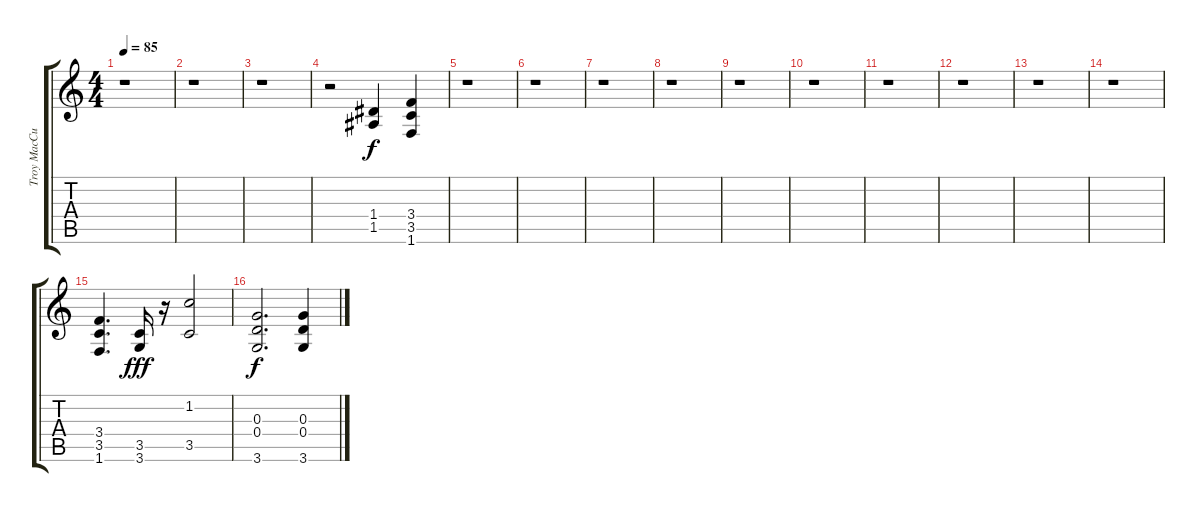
\track ("Troy MacCubbin" "Troy MacCu") {instrument overdrivenguitar}
\staff {score tabs}
\tuning (E4 B3 G3 D3 A2 E2) {hide}
\ts (4 4)
\tempo 85
\clef g2
\ks c
r.1{dy f} |
r.1 |
r.1 |
r.2 (1.4 1.5).4 (3.4 3.5 1.6).4 |
r.1 |
r.1 |
r.1 |
r.1 |
r.1 |
r.1 |
r.1 |
r.1 |
r.1 |
r.1 |
(3.4 3.5 1.6).4{d} (3.5 3.6).16{dy fff} r.16 (1.2 3.5).2 |
(0.3 0.4 3.6).2{d dy f} (0.3 0.4 3.6).4
